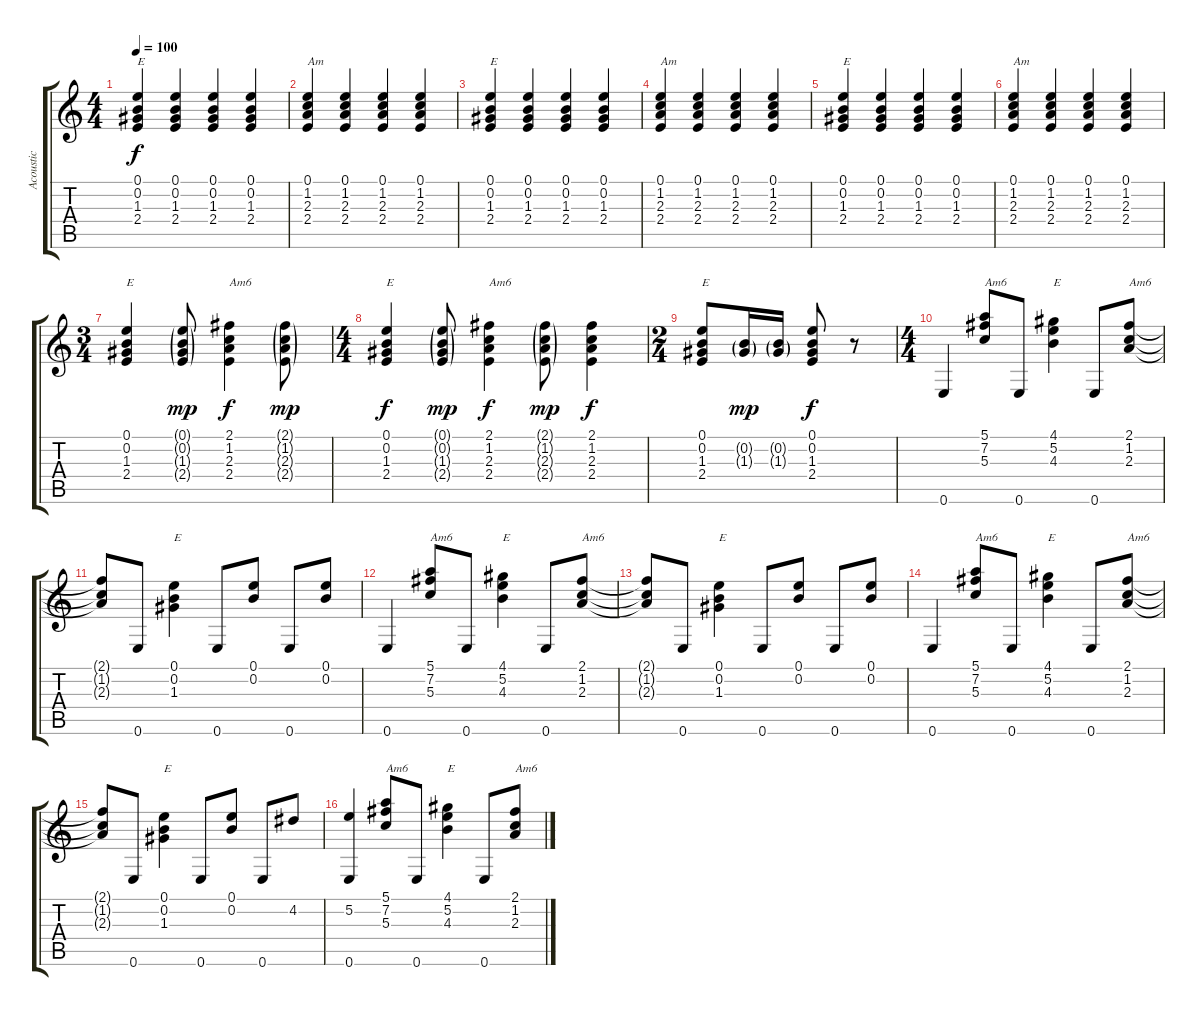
\track ("Acoustic" "Acoustic") {instrument acousticguitarsteel}
\staff {score tabs}
\tuning (E4 B3 G3 D3 A2 E2) {hide}
\ts (4 4)
\tempo 100
\clef g2
\ks c
(0.1 0.2 1.3 2.4).4{txt "E" dy f} (0.1 0.2 1.3 2.4).4 (0.1 0.2 1.3 2.4).4 (0.1 0.2 1.3 2.4).4 |
(0.1 1.2 2.3 2.4).4{txt "Am"} (0.1 1.2 2.3 2.4).4 (0.1 1.2 2.3 2.4).4 (0.1 1.2 2.3 2.4).4 |
(0.1 0.2 1.3 2.4).4{txt "E"} (0.1 0.2 1.3 2.4).4 (0.1 0.2 1.3 2.4).4 (0.1 0.2 1.3 2.4).4 |
(0.1 1.2 2.3 2.4).4{txt "Am"} (0.1 1.2 2.3 2.4).4 (0.1 1.2 2.3 2.4).4 (0.1 1.2 2.3 2.4).4 |
(0.1 0.2 1.3 2.4).4{txt "E"} (0.1 0.2 1.3 2.4).4 (0.1 0.2 1.3 2.4).4 (0.1 0.2 1.3 2.4).4 |
(0.1 1.2 2.3 2.4).4{txt "Am"} (0.1 1.2 2.3 2.4).4 (0.1 1.2 2.3 2.4).4 (0.1 1.2 2.3 2.4).4 |
\ts (3 4)
(0.1 0.2 1.3 2.4).4{txt "E"} (0.1{g} 0.2{g} 1.3{g} 2.4{g}).8{dy mp} (2.1 1.2 2.3 2.4).4{txt "Am6" dy f} (2.1{g} 1.2{g} 2.3{g} 2.4{g}).8{dy mp} |
\ts (4 4)
(0.1 0.2 1.3 2.4).4{txt "E" dy f} (0.1{g} 0.2{g} 1.3{g} 2.4{g}).8{dy mp} (2.1 1.2 2.3 2.4).4{txt "Am6" dy f} (2.1{g} 1.2{g} 2.3{g} 2.4{g}).8{dy mp} (2.1 1.2 2.3 2.4).4{dy f} |
\ts (2 4)
(0.1 0.2 1.3 2.4).8{txt "E"} (0.2{g} 1.3{g}).16{dy mp} (0.2{g} 1.3{g}).16 (0.1 0.2 1.3 2.4).8{dy f} r.8 |
\ts (4 4)
0.6.4 (5.1 7.2 5.3).8{txt "Am6"} 0.6.8 (4.1 5.2 4.3).4{txt "E"} 0.6.8 (2.1 1.2 2.3).8{txt "Am6"} |
(2.1{t} 1.2{t} 2.3{t}).8 0.6.8 (0.1 0.2 1.3).4{txt "E"} 0.6.8 (0.1 0.2).8 0.6.8 (0.1 0.2).8 |
0.6.4 (5.1 7.2 5.3).8{txt "Am6"} 0.6.8 (4.1 5.2 4.3).4{txt "E"} 0.6.8 (2.1 1.2 2.3).8{txt "Am6"} |
(2.1{t} 1.2{t} 2.3{t}).8 0.6.8 (0.1 0.2 1.3).4{txt "E"} 0.6.8 (0.1 0.2).8 0.6.8 (0.1 0.2).8 |
0.6.4 (5.1 7.2 5.3).8{txt "Am6"} 0.6.8 (4.1 5.2 4.3).4{txt "E"} 0.6.8 (2.1 1.2 2.3).8{txt "Am6"} |
(2.1{t} 1.2{t} 2.3{t}).8 0.6.8 (0.1 0.2 1.3).4{txt "E"} 0.6.8 (0.1 0.2).8 0.6.8 4.2.8 |
(5.2 0.6).4 (5.1 7.2 5.3).8{txt "Am6"} 0.6.8 (4.1 5.2 4.3).4{txt "E"} 0.6.8 (2.1 1.2 2.3).8{txt "Am6"}
